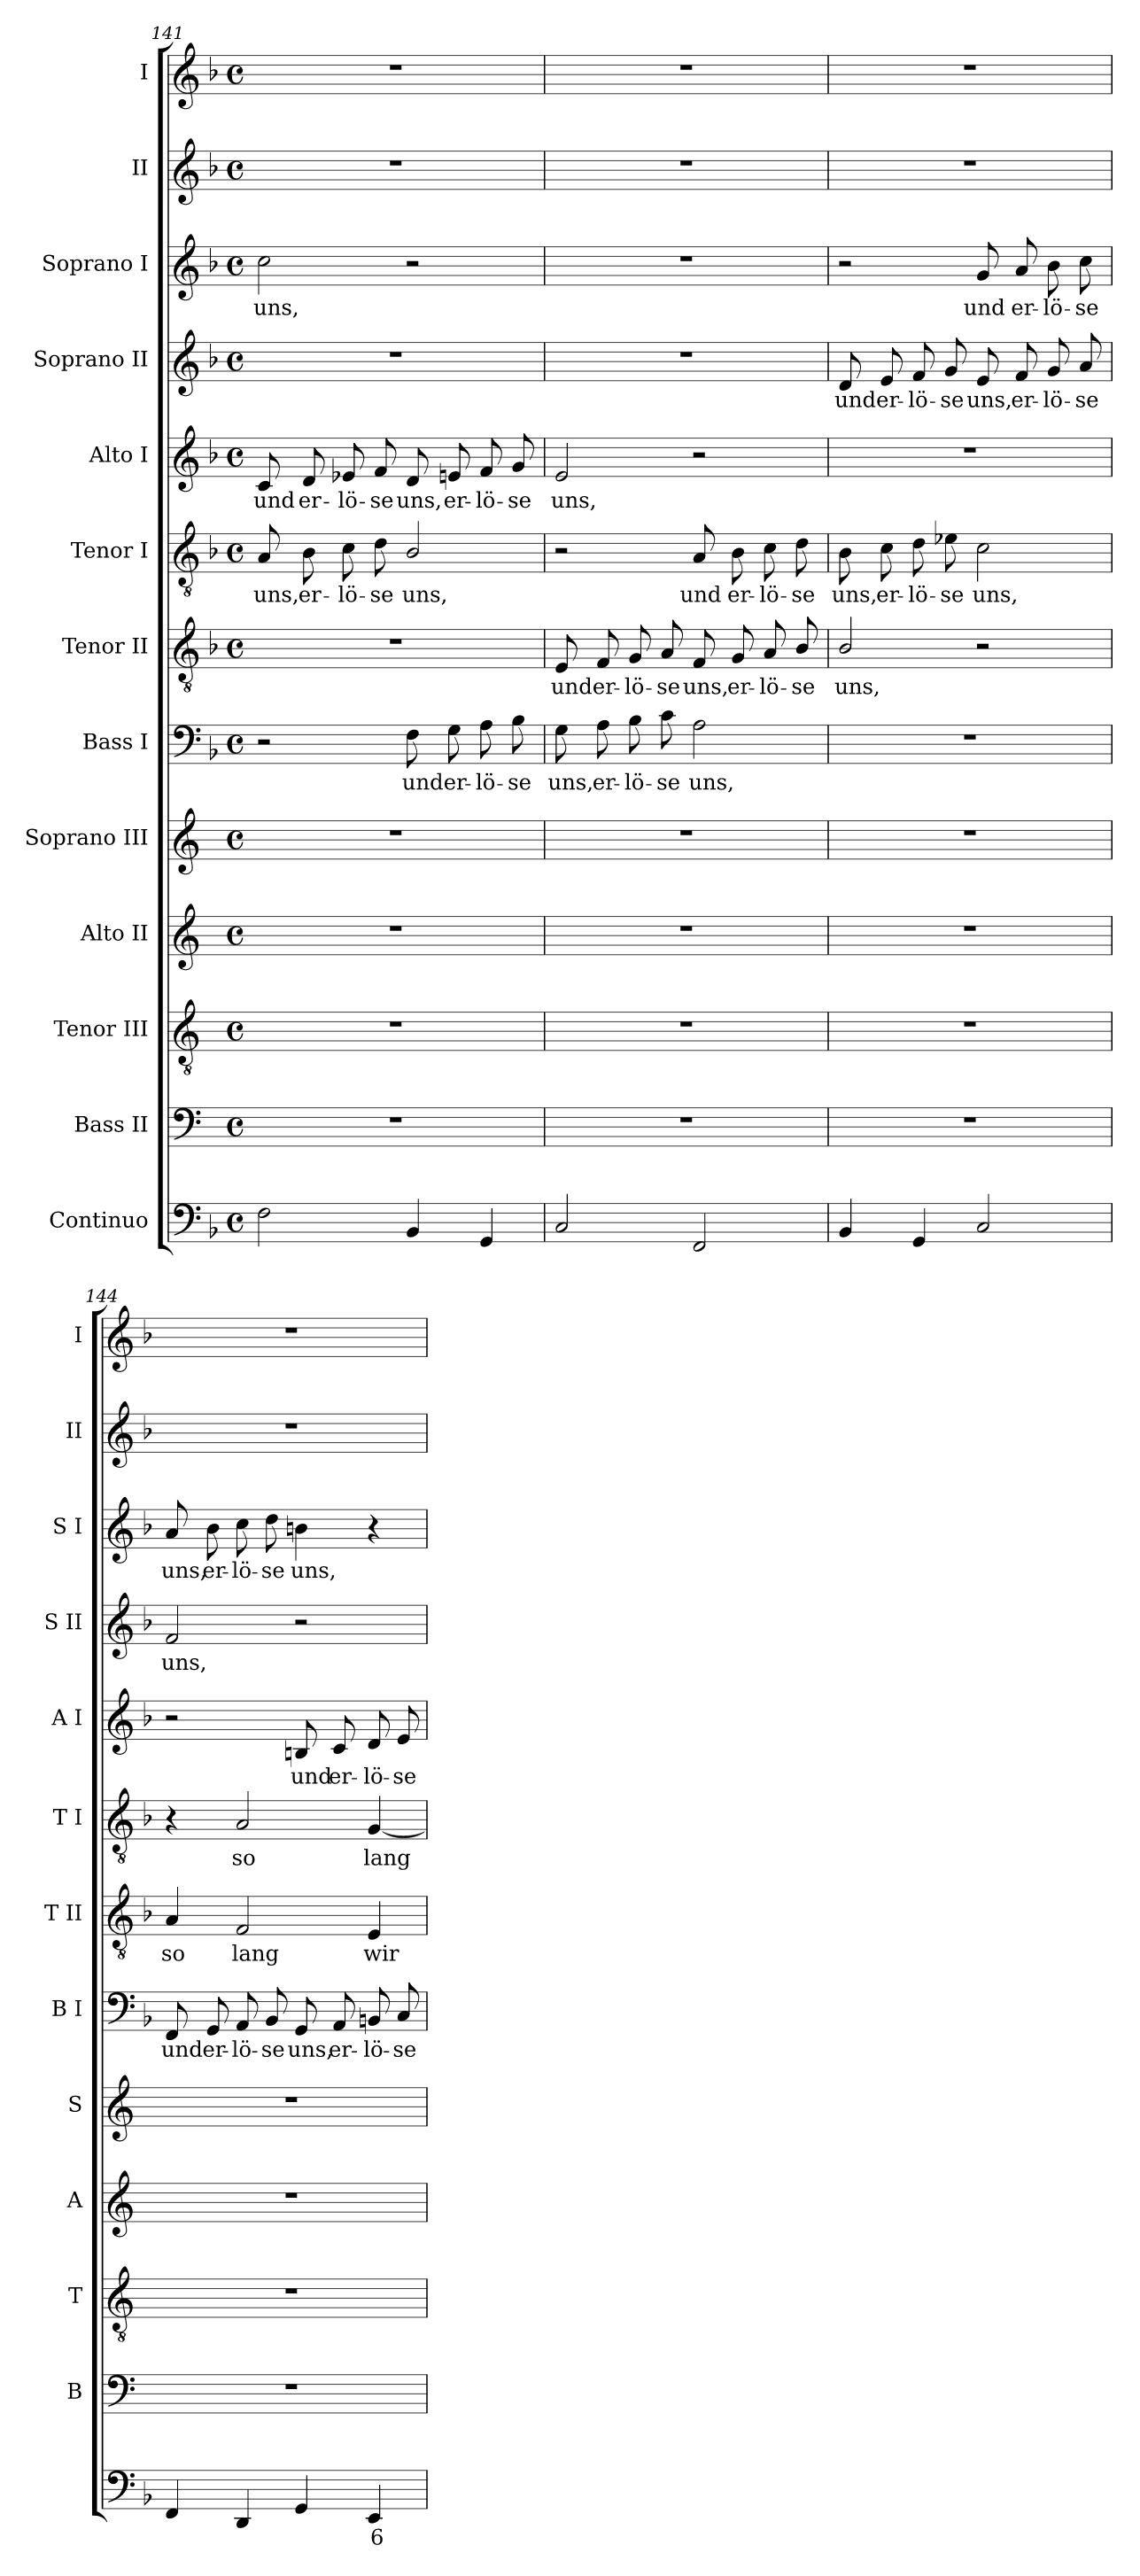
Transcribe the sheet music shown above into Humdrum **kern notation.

**kern	**text	**kern	**kern	**kern	**kern	**kern	**text	**kern	**text	**kern	**text	**kern	**text	**kern	**text	**kern	**text	**kern	**kern
*part13	*part13	*part12	*part11	*part10	*part9	*part8	*part8	*part7	*part7	*part6	*part6	*part5	*part5	*part4	*part4	*part3	*part3	*part2	*part1
*staff13	*staff13	*staff12	*staff11	*staff10	*staff9	*staff8	*staff8	*staff7	*staff7	*staff6	*staff6	*staff5	*staff5	*staff4	*staff4	*staff3	*staff3	*staff2	*staff1
*I"Continuo	*	*I"Bass II	*I"Tenor III	*I"Alto II	*I"Soprano III	*I"Bass I	*	*I"Tenor II	*	*I"Tenor I	*	*I"Alto I	*	*I"Soprano II	*	*I"Soprano I	*	*I"II	*I"I
*	*	*I'B	*I'T	*I'A	*I'S	*I'B I	*	*I'T II	*	*I'T I	*	*I'A I	*	*I'S II	*	*I'S I	*	*I'II	*I'I
!!LO:LB:g=z
*clefF4	*	*clefF4	*clefGv2	*clefG2	*clefG2	*clefF4	*	*clefGv2	*	*clefGv2	*	*clefG2	*	*clefG2	*	*clefG2	*	*clefG2	*clefG2
*	*	*ITrd4c7	*ITrd4c7	*ITrd4c7	*ITrd4c7	*	*	*	*	*	*	*	*	*	*	*	*	*	*
*k[b-]	*	*k[b-]	*k[b-]	*k[b-]	*k[b-]	*k[b-]	*	*k[b-]	*	*k[b-]	*	*k[b-]	*	*k[b-]	*	*k[b-]	*	*k[b-]	*k[b-]
*F:	*	*F:	*F:	*F:	*F:	*F:	*	*F:	*	*F:	*	*F:	*	*F:	*	*F:	*	*F:	*F:
*M4/4	*	*M4/4	*M4/4	*M4/4	*M4/4	*M4/4	*	*M4/4	*	*M4/4	*	*M4/4	*	*M4/4	*	*M4/4	*	*M4/4	*M4/4
*met(c)	*	*met(c)	*met(c)	*met(c)	*met(c)	*met(c)	*	*met(c)	*	*met(c)	*	*met(c)	*	*met(c)	*	*met(c)	*	*met(c)	*met(c)
=141	=141	=141	=141	=141	=141	=141	=141	=141	=141	=141	=141	=141	=141	=141	=141	=141	=141	=141	=141
!	!	!	!	!	!	!	!	!	!	!	!LO:LY:b	!	!LO:LY:b	!	!	!	!LO:LY:b	!	!
2F	.	1r	1r	1r	1r	2r	.	1r	.	8A	uns,	8c	und	1r	.	2cc	uns,	1r	1r
!	!	!	!	!	!	!	!	!	!	!	!LO:LY:b	!	!LO:LY:b	!	!	!	!	!	!
.	.	.	.	.	.	.	.	.	.	8B-	er-	8d	er-	.	.	.	.	.	.
!	!	!	!	!	!	!	!	!	!	!	!LO:LY:b	!	!LO:LY:b	!	!	!	!	!	!
.	.	.	.	.	.	.	.	.	.	8c	-lö-	8e-X	-lö-	.	.	.	.	.	.
!	!	!	!	!	!	!	!	!	!	!	!LO:LY:b	!	!LO:LY:b	!	!	!	!	!	!
.	.	.	.	.	.	.	.	.	.	8d	-se	8f	-se	.	.	.	.	.	.
!	!	!	!	!	!	!	!LO:LY:b	!	!	!	!LO:LY:b	!	!LO:LY:b	!	!	!	!	!	!
4BB-	.	.	.	.	.	8F	und	.	.	2B-/	uns,	8d	uns,	.	.	2r	.	.	.
!	!	!	!	!	!	!	!LO:LY:b	!	!	!	!	!	!LO:LY:b	!	!	!	!	!	!
.	.	.	.	.	.	8G	er-	.	.	.	.	8en	er-	.	.	.	.	.	.
!	!	!	!	!	!	!	!LO:LY:b	!	!	!	!	!	!LO:LY:b	!	!	!	!	!	!
4GG	.	.	.	.	.	8A	-lö-	.	.	.	.	8f	-lö-	.	.	.	.	.	.
!	!	!	!	!	!	!	!LO:LY:b	!	!	!	!	!	!LO:LY:b	!	!	!	!	!	!
.	.	.	.	.	.	8B-	-se	.	.	.	.	8g	-se	.	.	.	.	.	.
=142	=142	=142	=142	=142	=142	=142	=142	=142	=142	=142	=142	=142	=142	=142	=142	=142	=142	=142	=142
!	!	!	!	!	!	!	!LO:LY:b	!	!LO:LY:b	!	!	!	!LO:LY:b	!	!	!	!	!	!
2C	.	1r	1r	1r	1r	8G	uns,	8E	und	2r	.	2e	uns,	1r	.	1r	.	1r	1r
!	!	!	!	!	!	!	!LO:LY:b	!	!LO:LY:b	!	!	!	!	!	!	!	!	!	!
.	.	.	.	.	.	8A	er-	8F	er-	.	.	.	.	.	.	.	.	.	.
!	!	!	!	!	!	!	!LO:LY:b	!	!LO:LY:b	!	!	!	!	!	!	!	!	!	!
.	.	.	.	.	.	8B-	-lö-	8G	-lö-	.	.	.	.	.	.	.	.	.	.
!	!	!	!	!	!	!	!LO:LY:b	!	!LO:LY:b	!	!	!	!	!	!	!	!	!	!
.	.	.	.	.	.	8c	-se	8A	-se	.	.	.	.	.	.	.	.	.	.
!	!	!	!	!	!	!	!LO:LY:b	!	!LO:LY:b	!	!LO:LY:b	!	!	!	!	!	!	!	!
2FF	.	.	.	.	.	2A	uns,	8F	uns,	8A	und	2r	.	.	.	.	.	.	.
!	!	!	!	!	!	!	!	!	!LO:LY:b	!	!LO:LY:b	!	!	!	!	!	!	!	!
.	.	.	.	.	.	.	.	8G	er-	8B-	er-	.	.	.	.	.	.	.	.
!	!	!	!	!	!	!	!	!	!LO:LY:b	!	!LO:LY:b	!	!	!	!	!	!	!	!
.	.	.	.	.	.	.	.	8A	-lö-	8c	-lö-	.	.	.	.	.	.	.	.
!	!	!	!	!	!	!	!	!	!LO:LY:b	!	!LO:LY:b	!	!	!	!	!	!	!	!
.	.	.	.	.	.	.	.	8B-/	-se	8d	-se	.	.	.	.	.	.	.	.
=143	=143	=143	=143	=143	=143	=143	=143	=143	=143	=143	=143	=143	=143	=143	=143	=143	=143	=143	=143
!	!	!	!	!	!	!	!	!	!LO:LY:b	!	!LO:LY:b	!	!	!	!LO:LY:b	!	!	!	!
4BB-	.	1r	1r	1r	1r	1r	.	2B-/	uns,	8B-	uns,	1r	.	8d	und	2r	.	1r	1r
!	!	!	!	!	!	!	!	!	!	!	!LO:LY:b	!	!	!	!LO:LY:b	!	!	!	!
.	.	.	.	.	.	.	.	.	.	8c	er-	.	.	8e	er-	.	.	.	.
!	!	!	!	!	!	!	!	!	!	!	!LO:LY:b	!	!	!	!LO:LY:b	!	!	!	!
4GG	.	.	.	.	.	.	.	.	.	8d	-lö-	.	.	8f	-lö-	.	.	.	.
!	!	!	!	!	!	!	!	!	!	!	!LO:LY:b	!	!	!	!LO:LY:b	!	!	!	!
.	.	.	.	.	.	.	.	.	.	8e-X	-se	.	.	8g	-se	.	.	.	.
!	!	!	!	!	!	!	!	!	!	!	!LO:LY:b	!	!	!	!LO:LY:b	!	!LO:LY:b	!	!
2C	.	.	.	.	.	.	.	2r	.	2c	uns,	.	.	8e	uns,	8g	und	.	.
!	!	!	!	!	!	!	!	!	!	!	!	!	!	!	!LO:LY:b	!	!LO:LY:b	!	!
.	.	.	.	.	.	.	.	.	.	.	.	.	.	8f	er-	8a	er-	.	.
!	!	!	!	!	!	!	!	!	!	!	!	!	!	!	!LO:LY:b	!	!LO:LY:b	!	!
.	.	.	.	.	.	.	.	.	.	.	.	.	.	8g	-lö-	8b-	-lö-	.	.
!	!	!	!	!	!	!	!	!	!	!	!	!	!	!	!LO:LY:b	!	!LO:LY:b	!	!
.	.	.	.	.	.	.	.	.	.	.	.	.	.	8a	-se	8cc	-se	.	.
=144	=144	=144	=144	=144	=144	=144	=144	=144	=144	=144	=144	=144	=144	=144	=144	=144	=144	=144	=144
!	!	!	!	!	!	!	!LO:LY:b	!	!LO:LY:b	!	!	!	!	!	!LO:LY:b	!	!LO:LY:b	!	!
4FF	.	1r	1r	1r	1r	8FF	und	4A	so	4r	.	2r	.	2f	uns,	8a	uns,	1r	1r
!	!	!	!	!	!	!	!LO:LY:b	!	!	!	!	!	!	!	!	!	!LO:LY:b	!	!
.	.	.	.	.	.	8GG	er-	.	.	.	.	.	.	.	.	8b-	er-	.	.
!	!	!	!	!	!	!	!LO:LY:b	!	!LO:LY:b	!	!LO:LY:b	!	!	!	!	!	!LO:LY:b	!	!
4DD	.	.	.	.	.	8AA	-lö-	2F	lang	2A	so	.	.	.	.	8cc	-lö-	.	.
!	!	!	!	!	!	!	!LO:LY:b	!	!	!	!	!	!	!	!	!	!LO:LY:b	!	!
.	.	.	.	.	.	8BB-	-se	.	.	.	.	.	.	.	.	8dd	-se	.	.
!	!	!	!	!	!	!	!LO:LY:b	!	!	!	!	!	!LO:LY:b	!	!	!	!LO:LY:b	!	!
4GG	.	.	.	.	.	8GG	uns,	.	.	.	.	8Bn	und	2r	.	4bn	uns,	.	.
!	!	!	!	!	!	!	!LO:LY:b	!	!	!	!	!	!LO:LY:b	!	!	!	!	!	!
.	.	.	.	.	.	8AA	er-	.	.	.	.	8c	er-	.	.	.	.	.	.
!	!LO:LY:b	!	!	!	!	!	!LO:LY:b	!	!LO:LY:b	!	!LO:LY:b	!	!LO:LY:b	!	!	!	!	!	!
4EE	6	.	.	.	.	8BBn	-lö-	4E	wir	[4G	lang	8d	-lö-	.	.	4r	.	.	.
!	!	!	!	!	!	!	!LO:LY:b	!	!	!	!	!	!LO:LY:b	!	!	!	!	!	!
.	.	.	.	.	.	8C	-se	.	.	.	.	8e	-se	.	.	.	.	.	.
=	=	=	=	=	=	=	=	=	=	=	=	=	=	=	=	=	=	=	=
*-	*-	*-	*-	*-	*-	*-	*-	*-	*-	*-	*-	*-	*-	*-	*-	*-	*-	*-	*-
